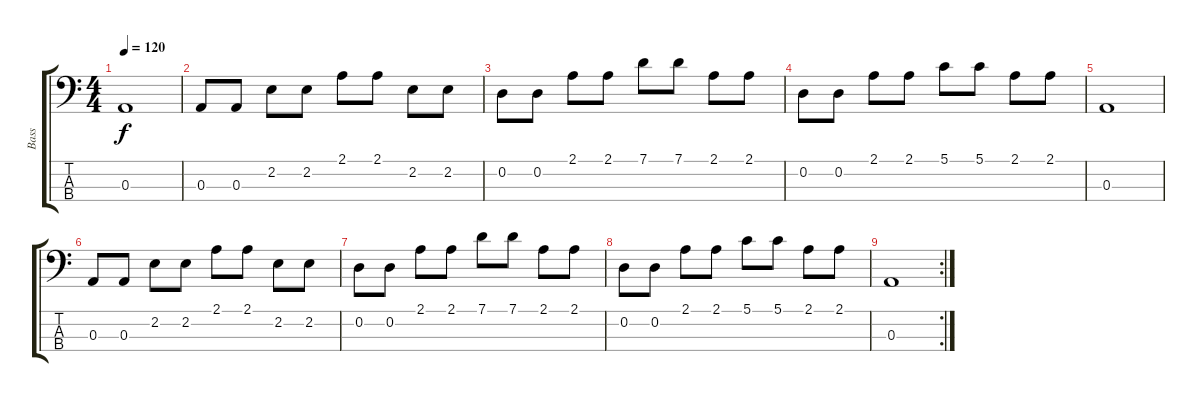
\track ("Bass" "Bass") {instrument electricbasspick}
\staff {score tabs}
\tuning (G2 D2 A1 E1) {hide}
\ts (4 4)
\tempo 120
\clef f4
\ks c
0.3.1{dy f} |
0.3.8 0.3.8 2.2.8 2.2.8 2.1.8 2.1.8 2.2.8 2.2.8 |
0.2.8 0.2.8 2.1.8 2.1.8 7.1.8 7.1.8 2.1.8 2.1.8 |
0.2.8 0.2.8 2.1.8 2.1.8 5.1.8 5.1.8 2.1.8 2.1.8 |
0.3.1 |
0.3.8 0.3.8 2.2.8 2.2.8 2.1.8 2.1.8 2.2.8 2.2.8 |
0.2.8 0.2.8 2.1.8 2.1.8 7.1.8 7.1.8 2.1.8 2.1.8 |
0.2.8 0.2.8 2.1.8 2.1.8 5.1.8 5.1.8 2.1.8 2.1.8 |
\rc 2
0.3.1
